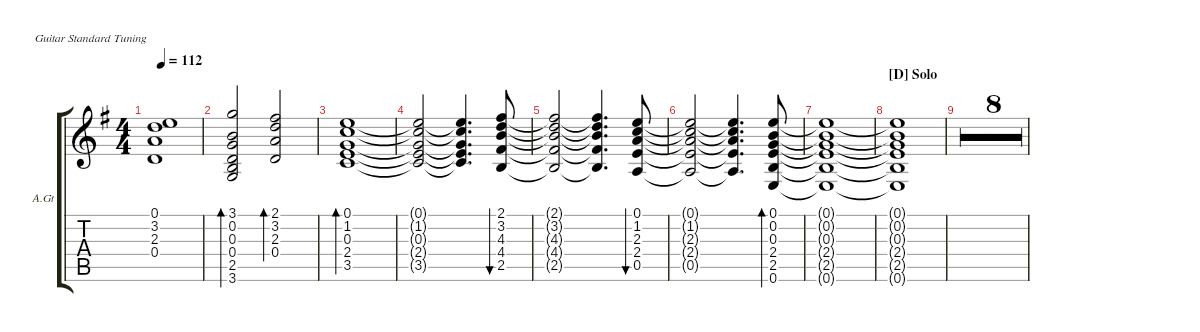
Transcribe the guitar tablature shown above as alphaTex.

\hideDynamics
\bracketExtendMode groupsimilarinstruments
\firstSystemTrackNameOrientation horizontal
\otherSystemsTrackNameOrientation horizontal
\track ("A.Guitar 2" "A.Gt") {multiBarRest instrument acousticguitarsteel}
\staff {score tabs}
\tuning (E4 B3 G3 D3 A2 E2)
\ts (4 4)
\tempo 112
\clef g2
\ks g
(0.1{t} 3.2{t} 2.3{t} 0.4{t}).1{dy f} |
(3.1 0.2 0.3 0.4 2.5 3.6).2{bd 240 dy mp} (2.1 3.2 2.3 0.4).2{bd 240} |
(0.1 1.2 0.3 2.4 3.5).1{bd 240} |
(0.1{t} 1.2{t} 0.3{t} 2.4{t} 3.5{t}).2{dy f} (0.1{t} 1.2{t} 0.3{t} 2.4{t} 3.5{t}).4{d} (2.1 3.2 4.3 4.4 2.5).8{bu 240 dy mp} |
(2.1{t} 3.2{t} 4.3{t} 4.4{t} 2.5{t}).2{dy f} (2.1{t} 3.2{t} 4.3{t} 4.4{t} 2.5{t}).4{d} (0.1 1.2 2.3 2.4 0.5).8{bu 240 dy mp} |
(0.1{t} 1.2{t} 2.3{t} 2.4{t} 0.5{t}).2{dy f} (0.1{t} 1.2{t} 2.3{t} 2.4{t} 0.5{t}).4{d} (0.1 0.2 0.3 2.4 2.5 0.6).8{bd 240 dy mp} |
(0.1{t} 0.2{t} 0.3{t} 2.4{t} 2.5{t} 0.6{t}).1{dy f} |
\section ("D" "Solo")
(0.1{t} 0.2{t} 0.3{t} 2.4{t} 2.5{t} 0.6{t}).1 |
r.1 |
r.1 |
r.1 |
r.1 |
r.1 |
r.1 |
r.1 |
r.1
